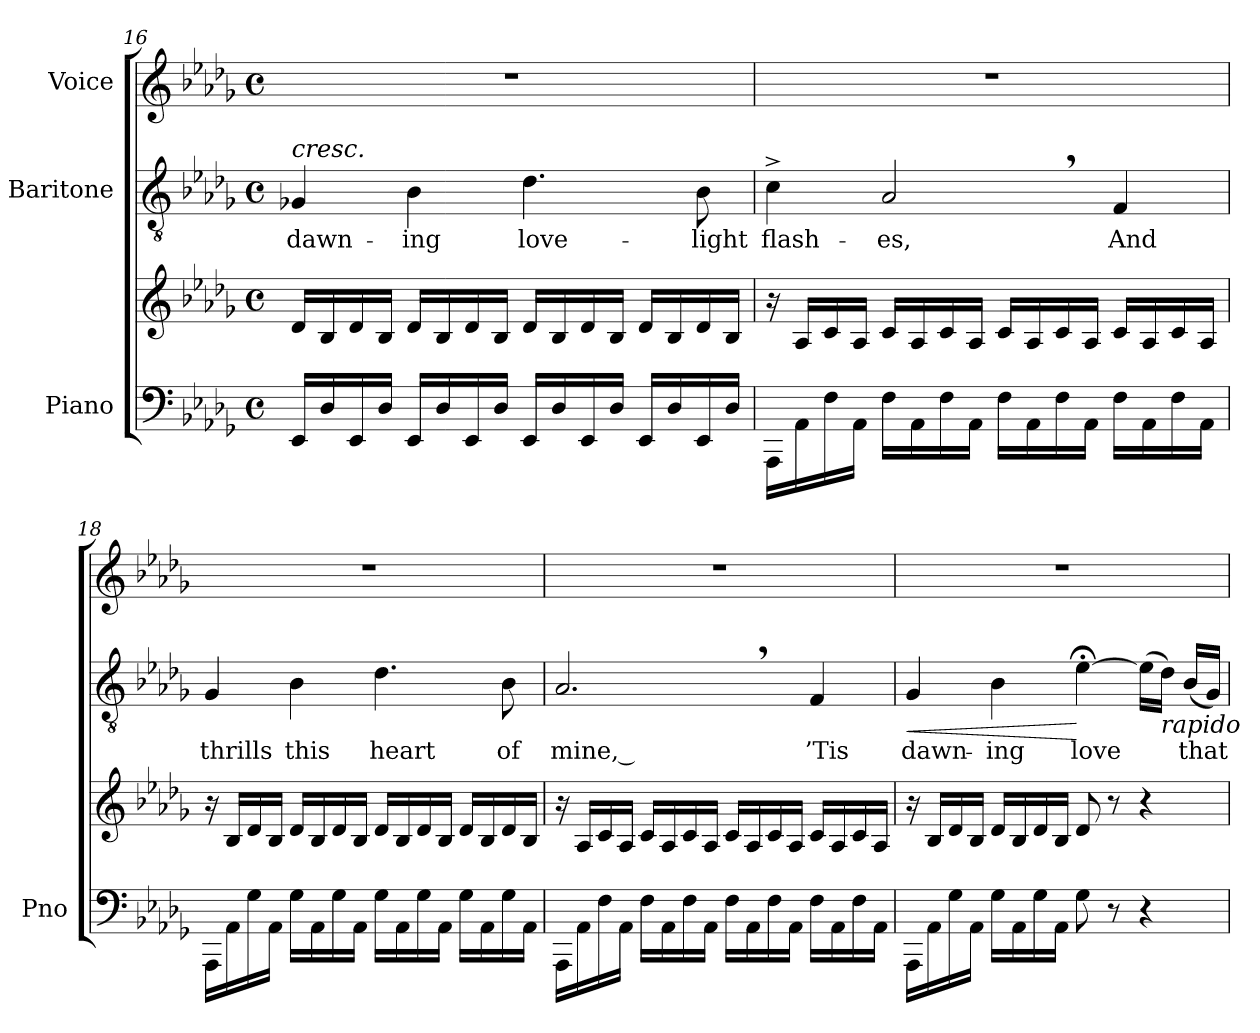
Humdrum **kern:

**kern	**kern	**kern	**text	**dynam	**kern
*part3	*part3	*part2	*part2	*part2	*part1
*staff4	*staff3	*staff2	*staff2	*staff2	*staff1
*I"Piano	*	*I"Baritone	*	*	*I"Voice
*I'Pno	*	*	*	*	*
!!LO:PB:g=z
*clefF4	*clefG2	*clefGv2	*	*	*clefG2
*k[b-e-a-d-g-]	*k[b-e-a-d-g-]	*k[b-e-a-d-g-]	*	*	*k[b-e-a-d-g-]
*M4/4	*M4/4	*M4/4	*	*	*M4/4
*met(c)	*met(c)	*met(c)	*	*	*met(c)
=16	=16	=16	=16	=16	=16
!	!	!LO:TX:a:i:t=cresc.	!	!	!
!	!	!	!LO:LY:b	!	!
16EE-/LL	16d-/LL	4G-X/	dawn-	.	1r
16D-/	16B-/	.	.	.	.
16EE-/	16d-/	.	.	.	.
16D-/JJ	16B-/JJ	.	.	.	.
!	!	!	!LO:LY:b	!	!
16EE-/LL	16d-/LL	4B-\	-ing	.	.
16D-/	16B-/	.	.	.	.
16EE-/	16d-/	.	.	.	.
16D-/JJ	16B-/JJ	.	.	.	.
!	!	!	!LO:LY:b	!	!
16EE-/LL	16d-/LL	4.d-\	love-	.	.
16D-/	16B-/	.	.	.	.
16EE-/	16d-/	.	.	.	.
16D-/JJ	16B-/JJ	.	.	.	.
16EE-/LL	16d-/LL	.	.	.	.
16D-/	16B-/	.	.	.	.
!	!	!	!LO:LY:b	!	!
16EE-/	16d-/	8B-\	-light	.	.
16D-/JJ	16B-/JJ	.	.	.	.
!!LO:LB:g=z
=17	=17	=17	=17	=17	=17
!	!	!	!LO:LY:b	!	!
16AAA-\LL	16r	4c^\	flash-	.	1r
16AA-\	16A-/LL	.	.	.	.
16F\	16c/	.	.	.	.
16AA-\JJ	16A-/JJ	.	.	.	.
!	!	!	!LO:LY:b	!	!
16F\LL	16c/LL	2A-,/	-es,	.	.
16AA-\	16A-/	.	.	.	.
16F\	16c/	.	.	.	.
16AA-\JJ	16A-/JJ	.	.	.	.
16F\LL	16c/LL	.	.	.	.
16AA-\	16A-/	.	.	.	.
16F\	16c/	.	.	.	.
16AA-\JJ	16A-/JJ	.	.	.	.
!	!	!	!LO:LY:b	!	!
16F\LL	16c/LL	4F/	And	.	.
16AA-\	16A-/	.	.	.	.
16F\	16c/	.	.	.	.
16AA-\JJ	16A-/JJ	.	.	.	.
!!LO:LB:g=z
=18	=18	=18	=18	=18	=18
!	!	!	!LO:LY:b	!	!
16AAA-\LL	16r	4G-/	thrills	.	1r
16AA-\	16B-/LL	.	.	.	.
16G-\	16d-/	.	.	.	.
16AA-\JJ	16B-/JJ	.	.	.	.
!	!	!	!LO:LY:b	!	!
16G-\LL	16d-/LL	4B-\	this	.	.
16AA-\	16B-/	.	.	.	.
16G-\	16d-/	.	.	.	.
16AA-\JJ	16B-/JJ	.	.	.	.
!	!	!	!LO:LY:b	!	!
16G-\LL	16d-/LL	4.d-\	heart	.	.
16AA-\	16B-/	.	.	.	.
16G-\	16d-/	.	.	.	.
16AA-\JJ	16B-/JJ	.	.	.	.
16G-\LL	16d-/LL	.	.	.	.
16AA-\	16B-/	.	.	.	.
!	!	!	!LO:LY:b	!	!
16G-\	16d-/	8B-\	of	.	.
16AA-\JJ	16B-/JJ	.	.	.	.
!!LO:LB:g=z
=19	=19	=19	=19	=19	=19
!	!	!	!LO:LY:b	!	!
16AAA-\LL	16r	2.A-,/	mine,__	.	1r
16AA-\	16A-/LL	.	.	.	.
16F\	16c/	.	.	.	.
16AA-\JJ	16A-/JJ	.	.	.	.
16F\LL	16c/LL	.	.	.	.
16AA-\	16A-/	.	.	.	.
16F\	16c/	.	.	.	.
16AA-\JJ	16A-/JJ	.	.	.	.
16F\LL	16c/LL	.	.	.	.
16AA-\	16A-/	.	.	.	.
16F\	16c/	.	.	.	.
16AA-\JJ	16A-/JJ	.	.	.	.
!	!	!	!LO:LY:b	!	!
16F\LL	16c/LL	4F/	’Tis	.	.
16AA-\	16A-/	.	.	.	.
16F\	16c/	.	.	.	.
16AA-\JJ	16A-/JJ	.	.	.	.
!!LO:PB:g=z
=20	=20	=20	=20	=20	=20
!	!	!	!LO:LY:b	!LO:HP:b	!
16AAA-\LL	16r	4G-/	dawn-	<	1r
16AA-\	16B-/LL	.	.	.	.
16G-\	16d-/	.	.	.	.
16AA-\JJ	16B-/JJ	.	.	.	.
!	!	!	!LO:LY:b	!	!
16G-\LL	16d-/LL	4B-\	-ing	.	.
16AA-\	16B-/	.	.	.	.
16G-\	16d-/	.	.	.	.
16AA-\JJ	16B-/JJ	.	.	.	.
!	!	!	!LO:LY:b	!	!
8G-\	8d-/	[4e-;<\	love	[	.
8r	8r	.	.	.	.
4r	4r	(16e-\LL]	.	.	.
!	!	!LO:TX:b:i:t=rapido	!	!	!
.	.	16d-\JJ)	.	.	.
!	!	!	!LO:LY:b	!	!
.	.	(16B-/LL	that	.	.
.	.	16G-/JJ)	.	.	.
=	=	=	=	=	=
*-	*-	*-	*-	*-	*-
